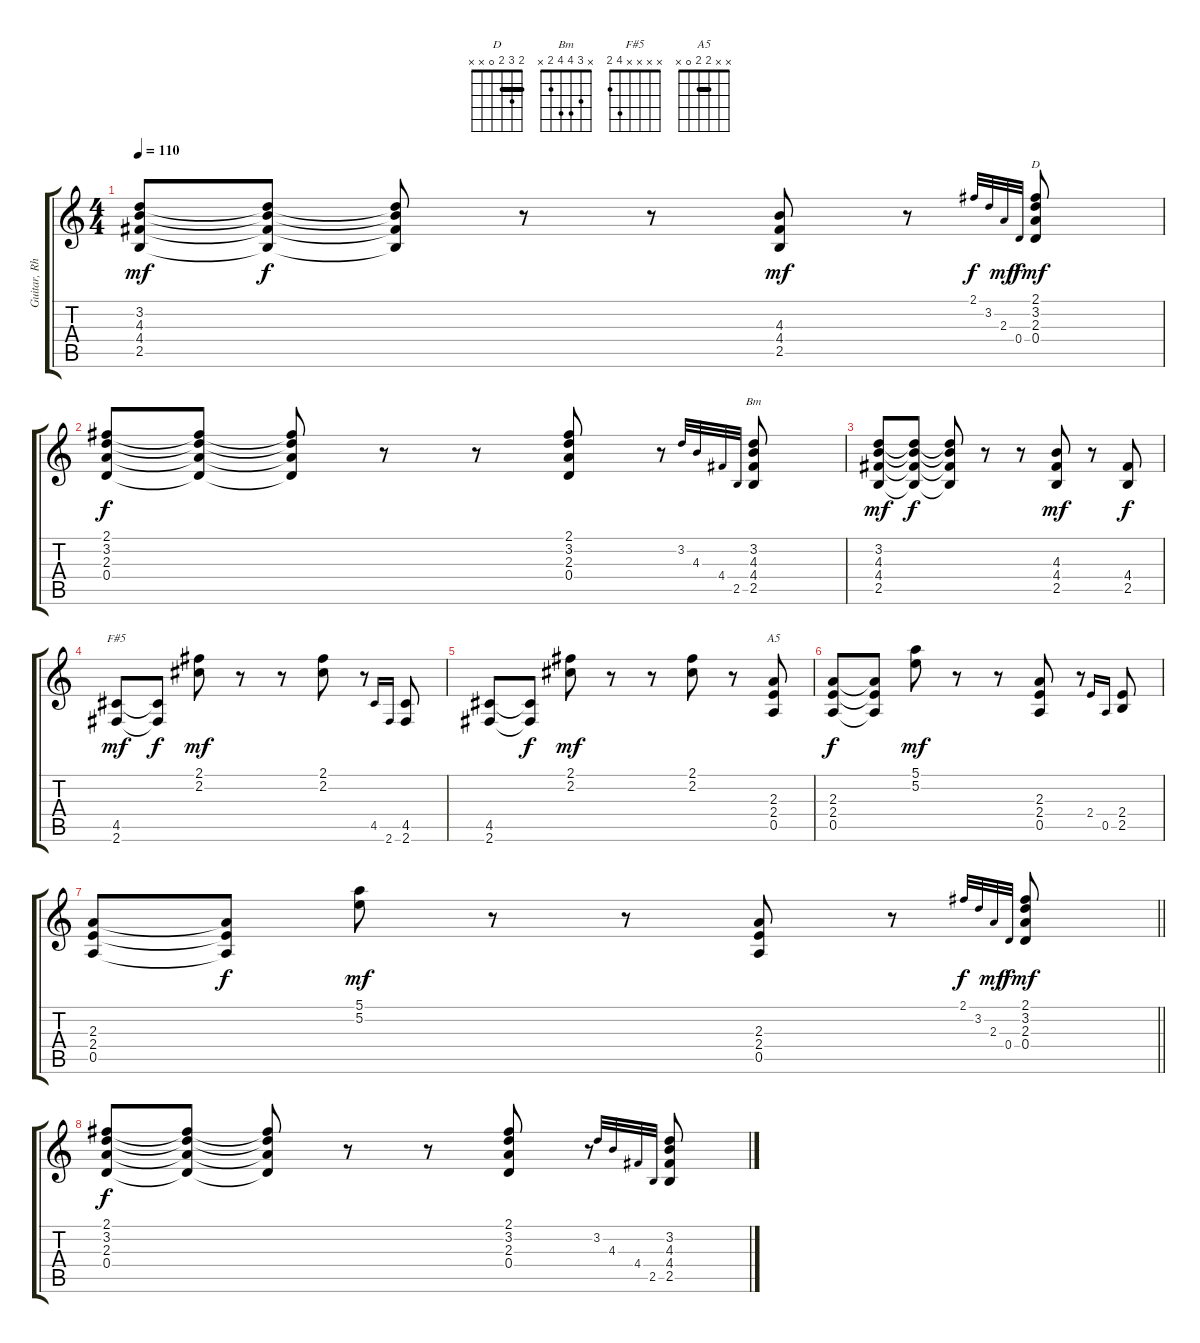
\track ("Guitar, Rhythm Alt" "Guitar, Rh") {mute instrument electricguitarclean}
\staff {score tabs}
\tuning (E4 B3 G3 D3 A2 E2) {hide}
\chord ("D" 2 3 2 0 x x) {barre 2}
\chord ("Bm" x 3 4 4 2 x)
\chord ("F#5" x x x x 4 2)
\chord ("A5" x x 2 2 0 x) {barre 2}
\ts (4 4)
\tempo 110
\clef g2
\ks c
(3.2 4.3 4.4 2.5).8{dy mf} (3.2{t} 4.3{t} 4.4{t} 2.5{t}).8{dy f} (3.2{t} 4.3{t} 4.4{t} 2.5{t}).8 r.8 r.8 (4.3 4.4 2.5).8{dy mf} r.8 2.1.32{gr onbeat dy f} 3.2.32{gr onbeat} 2.3.32{gr onbeat dy mf} 0.4.32{gr onbeat dy f} (2.1 3.2 2.3 0.4).8{ch "D" dy mf} |
(2.1 3.2 2.3 0.4).8{dy f} (2.1{t} 3.2{t} 2.3{t} 0.4{t}).8 (2.1{t} 3.2{t} 2.3{t} 0.4{t}).8 r.8 r.8 (2.1 3.2 2.3 0.4).8 r.8 3.2.32{gr onbeat} 4.3.32{gr onbeat} 4.4.32{gr onbeat} 2.5.32{gr onbeat} (3.2 4.3 4.4 2.5).8{ch "Bm"} |
(3.2 4.3 4.4 2.5).8{dy mf} (3.2{t} 4.3{t} 4.4{t} 2.5{t}).8{dy f} (3.2{t} 4.3{t} 4.4{t} 2.5{t}).8 r.8 r.8 (4.3 4.4 2.5).8{dy mf} r.8 (4.4 2.5).8{dy f} |
(4.5 2.6).8{ch "F#5" dy mf} (4.5{t} 2.6{t}).8{dy f} (2.1 2.2).8{dy mf} r.8 r.8 (2.1 2.2).8 r.8 4.5.16{gr onbeat} 2.6.16{gr onbeat} (4.5 2.6).8 |
(4.5 2.6).8 (4.5{t} 2.6{t}).8{dy f} (2.1 2.2).8{dy mf} r.8 r.8 (2.1 2.2).8 r.8 (2.3 2.4 0.5).8{ch "A5"} |
(2.3 2.4 0.5).8{dy f} (2.3{t} 2.4{t} 0.5{t}).8 (5.1 5.2).8{dy mf} r.8 r.8 (2.3 2.4 0.5).8 r.8 2.4.16{gr onbeat} 0.5.16{gr onbeat} (2.4 2.5).8 |
\barLineRight lightlight
(2.3 2.4 0.5).8 (2.3{t} 2.4{t} 0.5{t}).8{dy f} (5.1 5.2).8{dy mf} r.8 r.8 (2.3 2.4 0.5).8 r.8 2.1.32{gr onbeat dy f} 3.2.32{gr onbeat} 2.3.32{gr onbeat dy mf} 0.4.32{gr onbeat dy f} (2.1 3.2 2.3 0.4).8{dy mf} |
(2.1 3.2 2.3 0.4).8{dy f} (2.1{t} 3.2{t} 2.3{t} 0.4{t}).8 (2.1{t} 3.2{t} 2.3{t} 0.4{t}).8 r.8 r.8 (2.1 3.2 2.3 0.4).8 r.8 3.2.32{gr onbeat} 4.3.32{gr onbeat} 4.4.32{gr onbeat} 2.5.32{gr onbeat} (3.2 4.3 4.4 2.5).8
